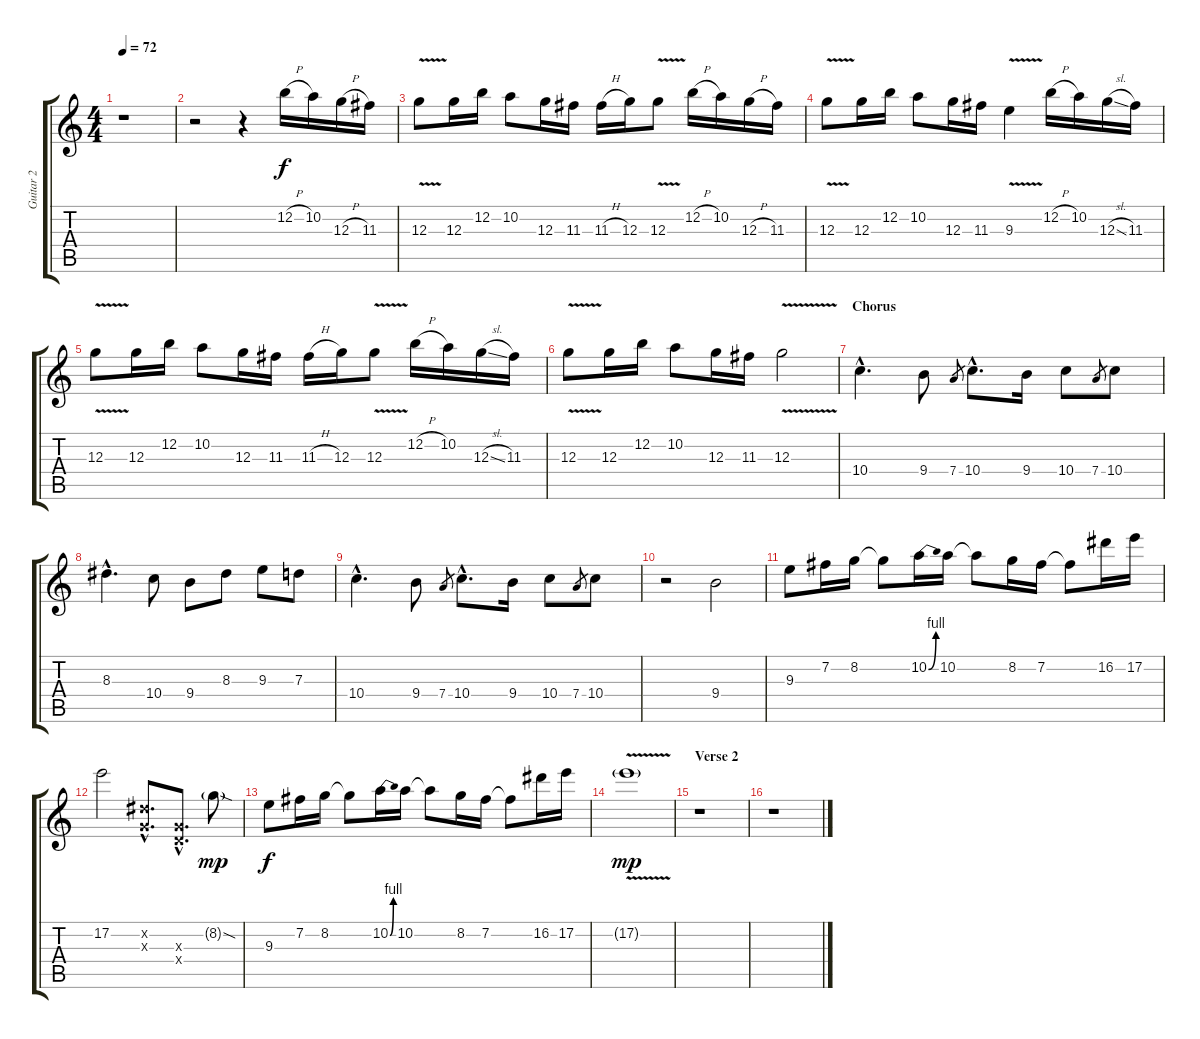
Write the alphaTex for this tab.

\track ("Guitar 2" "Guitar 2") {instrument distortionguitar}
\staff {score tabs}
\tuning (E4 B3 G3 D3 A2 E2) {hide}
\ts (4 4)
\tempo 72
\clef g2
\ks c
r.1{dy f} |
r.2 r.4 12.2{h}.16 10.2.16 12.3{h}.16 11.3.16 |
12.3{v}.8 12.3.16 12.2.16 10.2.8 12.3.16 11.3.16 11.3{h}.16 12.3.16 12.3{v}.8 12.2{h}.16 10.2.16 12.3{h}.16 11.3.16 |
12.3{v}.8 12.3.16 12.2.16 10.2.8 12.3.16 11.3.16 9.3{v}.4 12.2{h}.16 10.2.16 12.3{sl}.16 11.3.16 |
12.3{v}.8 12.3.16 12.2.16 10.2.8 12.3.16 11.3.16 11.3{h}.16 12.3.16 12.3{v}.8 12.2{h}.16 10.2.16 12.3{sl}.16 11.3.16 |
12.3{v}.8 12.3.16 12.2.16 10.2.8 12.3.16 11.3.16 12.3{v}.2 |
\section ("" "Chorus")
10.4{hac}.4{d} 9.4.8 7.4.8{gr} 10.4{hac}.8{d} 9.4.16 10.4.8 7.4.8{gr} 10.4.8 |
8.3{hac}.4{d} 10.4.8 9.4.8 8.3.8 9.3.8 7.3.8 |
10.4{hac}.4{d} 9.4.8 7.4.8{gr} 10.4{hac}.8{d} 9.4.16 10.4.8 7.4.8{gr} 10.4.8 |
r.2 9.4.2 |
9.3.8 7.2.16 8.2.16 8.2{t}.8 10.2{be (bend 0 0 60 4)}.16 10.2.16 10.2{t}.8 8.2.16 7.2.16 7.2{t}.8 16.2.16 17.2.16 |
17.2.2 (4.2{hac x} 0.3{hac x}).8{d} (0.3{hac x} 0.4{hac x}).8{d} 8.2{sod g}.8{dy mp} |
9.3.8{dy f} 7.2.16 8.2.16 8.2{t}.8 10.2{be (bend 0 0 60 4)}.16 10.2.16 10.2{t}.8 8.2.16 7.2.16 7.2{t}.8 16.2.16 17.2.16 |
17.2{v g}.1{dy mp} |
\section ("" "Verse 2")
r.1 |
r.1
